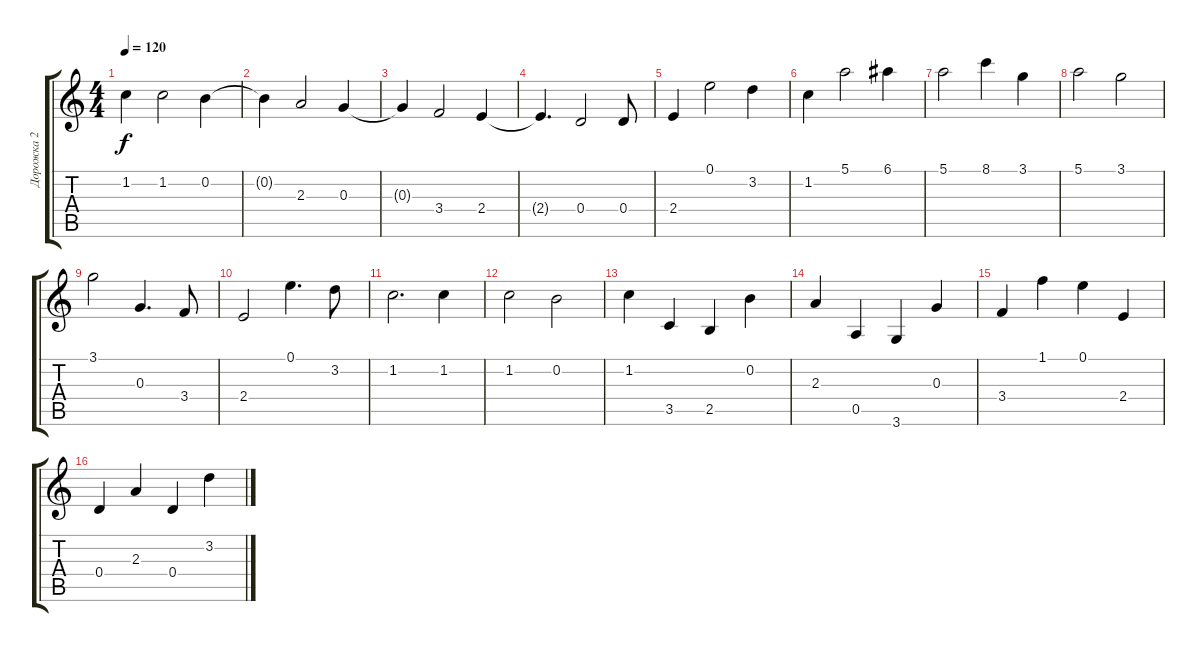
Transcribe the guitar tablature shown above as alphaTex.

\track ("Дорожка 2" "Дорожка 2") {instrument acousticguitarsteel}
\staff {score tabs}
\tuning (E4 B3 G3 D3 A2 E2) {hide}
\ts (4 4)
\tempo 120
\clef g2
\ks c
1.2.4{dy f} 1.2.2 0.2.4 |
0.2{t}.4 2.3.2 0.3.4 |
0.3{t}.4 3.4.2 2.4.4 |
2.4{t}.4{d} 0.4.2 0.4.8 |
2.4.4 0.1.2 3.2.4 |
1.2.4 5.1.2 6.1.4 |
5.1.2 8.1.4 3.1.4 |
5.1.2 3.1.2 |
3.1.2 0.3.4{d} 3.4.8 |
2.4.2 0.1.4{d} 3.2.8 |
1.2.2{d} 1.2.4 |
1.2.2 0.2.2 |
1.2.4 3.5.4 2.5.4 0.2.4 |
2.3.4 0.5.4 3.6.4 0.3.4 |
3.4.4 1.1.4 0.1.4 2.4.4 |
0.4.4 2.3.4 0.4.4 3.2.4
